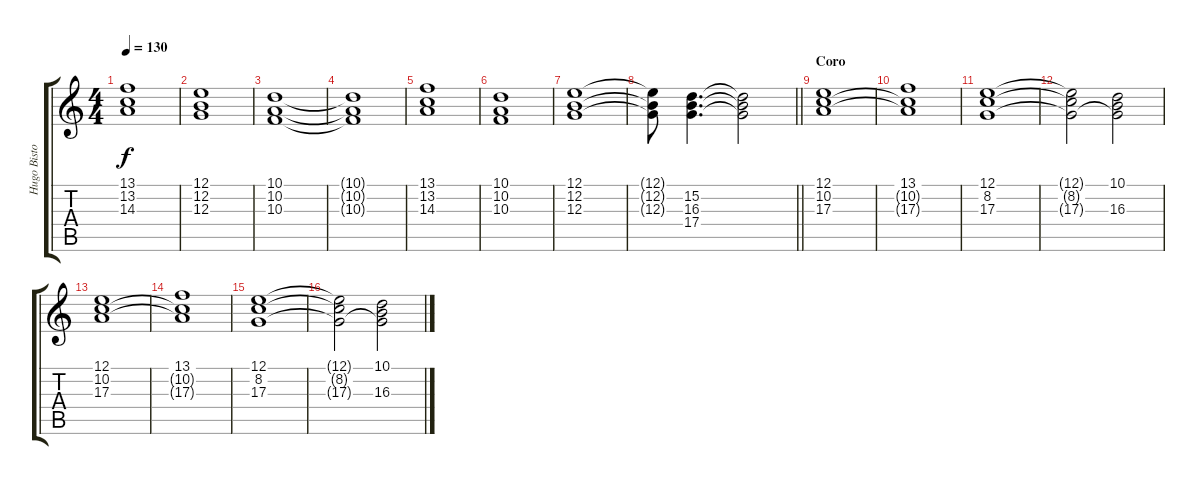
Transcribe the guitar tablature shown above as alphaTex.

\track ("Hugo Bistolfi" "Hugo Bisto") {instrument choiraahs}
\staff {score tabs}
\tuning (E4 B3 G3 D3 A2 E2) {hide}
\ts (4 4)
\tempo 130
\clef g2
\ks c
(13.1 13.2 14.3).1{dy f} |
(12.1 12.2 12.3).1 |
(10.1 10.2 10.3).1 |
(10.1{t} 10.2{t} 10.3{t}).1 |
(13.1 13.2 14.3).1 |
(10.1 10.2 10.3).1 |
(12.1 12.2 12.3).1 |
\barLineRight lightlight
(12.1{t} 12.2{t} 12.3{t}).8 (15.2 16.3 17.4).4{d} (15.2{t} 16.3{t} 17.4{t}).2 |
\section ("" "Coro")
(12.1 10.2 17.3).1 |
(13.1 10.2{t} 17.3{t}).1 |
(12.1 8.2 17.3).1 |
(12.1{t} 8.2{t} 17.3{t}).2 (10.1 8.2{t} 16.3).2 |
(12.1 10.2 17.3).1 |
(13.1 10.2{t} 17.3{t}).1 |
(12.1 8.2 17.3).1 |
(12.1{t} 8.2{t} 17.3{t}).2 (10.1 8.2{t} 16.3).2
